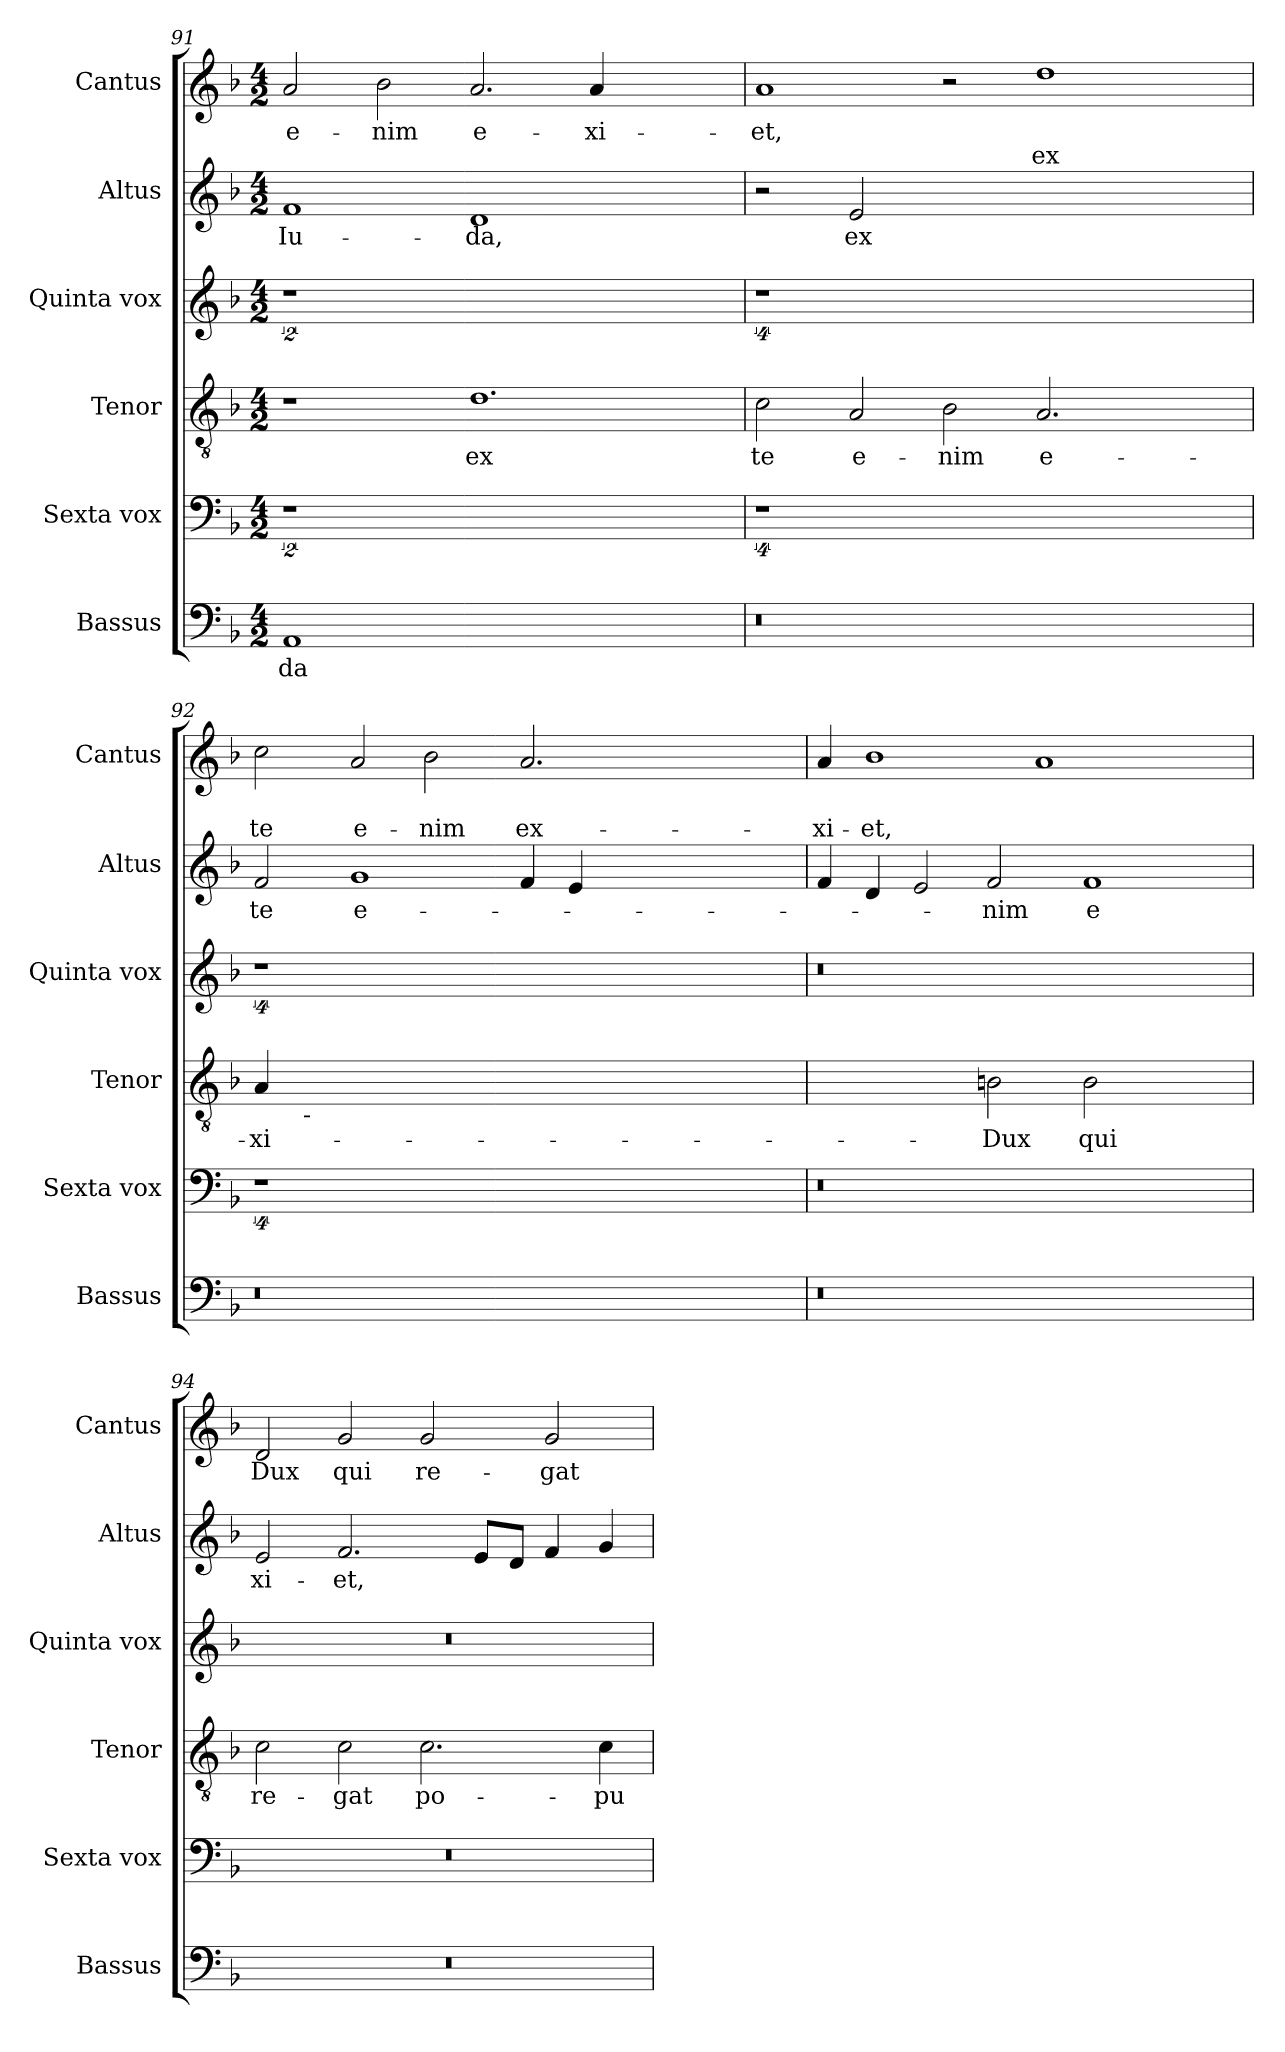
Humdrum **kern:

**kern	**text	**kern	**kern	**text	**kern	**kern	**text	**kern	**text	**text
*part6	*part6	*part5	*part4	*part4	*part3	*part2	*part2	*part1	*part1	*part1
*staff6	*staff6	*staff5	*staff4	*staff4	*staff3	*staff2	*staff2	*staff1	*staff1	*staff1
*I"Bassus	*	*I"Sexta vox	*I"Tenor	*	*I"Quinta vox	*I"Altus	*	*I"Cantus	*	*
*I'Bassus	*	*I'Sexta vox	*I'Tenor	*	*I'Quinta vox	*I'Altus	*	*I'Cantus	*	*
!!LO:LB:g=z
*clefF4	*	*clefF4	*clefGv2	*	*clefG2	*clefG2	*	*clefG2	*	*
*k[b-]	*	*k[b-]	*k[b-]	*	*k[b-]	*k[b-]	*	*k[b-]	*	*
*F:	*	*F:	*F:	*	*F:	*F:	*	*F:	*	*
*M4/2	*	*M4/2	*M4/2	*	*M4/2	*M4/2	*	*M4/2	*	*
=91	=91	=91	=91	=91	=91	=91	=91	=91	=91	=91
!	!LO:LY:b	!	!	!	!	!	!LO:LY:b	!	!LO:LY:b	!
1AA	-da	2%5r	1r	.	2%5r	1f	Iu-	2a	e-	.
!	!	!	!	!	!	!	!	!	!LO:LY:b	!
.	.	.	.	.	.	.	.	2b-	-nim	.
!	!	!	!	!LO:LY:b	!	!	!LO:LY:b	!	!LO:LY:b	!
1.ryy	.	.	1.d	ex	.	1d	-da,	2.a	e-	.
!	!	!	!	!	!	!	!	!	!LO:LY:b	!
.	.	.	.	.	.	.	.	4a	-xi-	.
.	.	.	.	.	.	2ryy	.	2ryy	.	.
!!LO:LB:g=z
=91A	=91A	=91A	=91A	=91A	=91A	=91A	=91A	=91A	=91A	=91A
!	!	!	!	!LO:LY:b	!	!	!	!	!LO:LY:b	!
0r	.	4%9r	2c	te	4%9r	2r	.	1a	-et,	.
!	!	!	!	!LO:LY:b	!	!	!LO:LY:b	!	!	!
.	.	.	2A	e-	.	2e	ex	.	.	.
!	!	!	!	!LO:LY:b	!	!	!	!	!	!
.	.	.	2B-	-nim	.	1.ryy	.	2r	.	.
!	!	!	!	!LO:LY:b	!	!	!	!	!	!LO:LY:b
.	.	.	2.A	e-	.	.	.	1dd	.	ex
2ryy	.	.	.	.	.	.	.	.	.	.
.	.	4ryy	4ryy	.	4ryy	.	.	.	.	.
!!LO:LB:g=z
=92A	=92A	=92A	=92A	=92A	=92A	=92A	=92A	=92A	=92A	=92A
!	!	!	!	!LO:LY:b	!	!	!LO:LY:b	!	!	!LO:LY:b
0r	.	4%13r	4A	-xi-	4%13r	2f	te	2cc	.	te
!	!	!	!LO:TX:b:t=-	!	!	!	!	!	!	!
!	!	!	!	!LO:LY:b	!	!	!	!	!	!
.	.	.	[1dyy	-et	.	.	.	.	.	.
!	!	!	!	!	!	!	!LO:LY:b	!	!	!LO:LY:b
.	.	.	.	.	.	1g	e-	2a	.	e-
!	!	!	!	!	!	!	!	!	!	!LO:LY:b
.	.	.	.	.	.	.	.	2b-	.	-nim
.	.	.	0dyy_	.	.	.	.	.	.	.
!	!	!	!	!	!	!	!	!	!	!LO:LY:b
.	.	.	.	.	.	4f	.	2.a	.	ex-
.	.	.	.	.	.	4e	.	.	.	.
1ryy	.	.	.	.	.	1ryy	.	.	.	.
.	.	.	.	.	.	.	.	1ryy	.	.
4ryy	.	.	.	.	.	4ryy	.	.	.	.
=93A	=93A	=93A	=93A	=93A	=93A	=93A	=93A	=93A	=93A	=93A
!	!	!	!	!	!	!	!	!	!	!LO:LY:b
0r	.	0r	2dyy_	.	0r	4f	.	4a	.	-xi-
!	!	!	!	!	!	!	!	!	!	!LO:LY:b
.	.	.	.	.	.	4d	.	1b-	.	-et,
.	.	.	2dyy]	.	.	2e	.	.	.	.
!	!	!	!	!LO:LY:b	!	!	!LO:LY:b	!	!	!
.	.	.	2Bn	Dux	.	2f	-nim	.	.	.
.	.	.	.	.	.	.	.	1a	.	.
!	!	!	!	!LO:LY:b	!	!	!LO:LY:b	!	!	!
.	.	.	2B	qui	.	1f	e	.	.	.
2ryy	.	2ryy	2ryy	.	2ryy	.	.	.	.	.
.	.	.	.	.	.	.	.	4ryy	.	.
=94A	=94A	=94A	=94A	=94A	=94A	=94A	=94A	=94A	=94A	=94A
!	!	!	!	!LO:LY:b	!	!	!LO:LY:b	!	!LO:LY:b	!
0r	.	0r	2c	re-	0r	2e	xi-	2d	Dux	.
!	!	!	!	!LO:LY:b	!	!	!LO:LY:b	!	!LO:LY:b	!
.	.	.	2c	-gat	.	2.f	-et,	2g	qui	.
!	!	!	!	!LO:LY:b	!	!	!	!	!LO:LY:b	!
.	.	.	2.c	po-	.	.	.	2g	re-	.
.	.	.	.	.	.	8eL	.	.	.	.
.	.	.	.	.	.	8dJ	.	.	.	.
!	!	!	!	!	!	!	!	!	!LO:LY:b	!
.	.	.	.	.	.	4f	.	2g	-gat	.
!	!	!	!	!LO:LY:b	!	!	!	!	!	!
.	.	.	4c	-pu-	.	4g	.	.	.	.
=	=	=	=	=	=	=	=	=	=	=
*-	*-	*-	*-	*-	*-	*-	*-	*-	*-	*-
